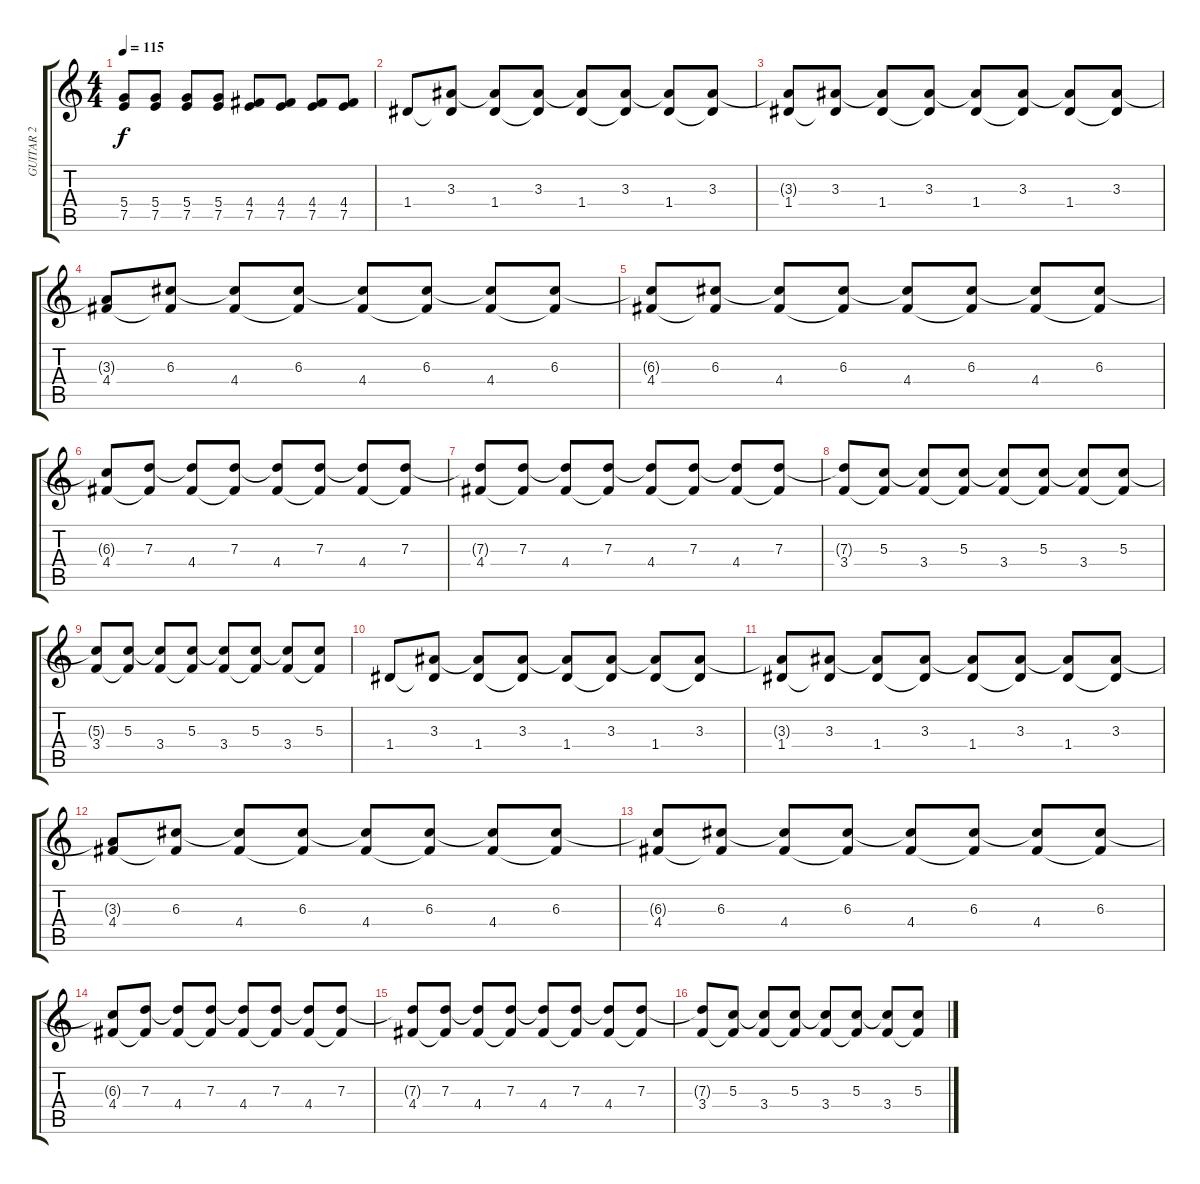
\track ("GUITAR 2" "GUITAR 2") {instrument distortionguitar}
\staff {score tabs}
\tuning (E4 B3 G3 D3 A2 E2) {hide}
\ts (4 4)
\tempo 115
\clef g2
\ks c
(5.4 7.5).8{dy f} (5.4 7.5).8 (5.4 7.5).8 (5.4 7.5).8 (4.4 7.5).8 (4.4 7.5).8 (4.4 7.5).8 (4.4 7.5).8 |
1.4.8 (3.3 1.4{t}).8 (3.3{t} 1.4).8 (3.3 1.4{t}).8 (3.3{t} 1.4).8 (3.3 1.4{t}).8 (3.3{t} 1.4).8 (3.3 1.4{t}).8 |
(3.3{t} 1.4).8 (3.3 1.4{t}).8 (3.3{t} 1.4).8 (3.3 1.4{t}).8 (3.3{t} 1.4).8 (3.3 1.4{t}).8 (3.3{t} 1.4).8 (3.3 1.4{t}).8 |
(3.3{t} 4.4).8 (6.3 4.4{t}).8 (6.3{t} 4.4).8 (6.3 4.4{t}).8 (6.3{t} 4.4).8 (6.3 4.4{t}).8 (6.3{t} 4.4).8 (6.3 4.4{t}).8 |
(6.3{t} 4.4).8 (6.3 4.4{t}).8 (6.3{t} 4.4).8 (6.3 4.4{t}).8 (6.3{t} 4.4).8 (6.3 4.4{t}).8 (6.3{t} 4.4).8 (6.3 4.4{t}).8 |
(6.3{t} 4.4).8 (7.3 4.4{t}).8 (7.3{t} 4.4).8 (7.3 4.4{t}).8 (7.3{t} 4.4).8 (7.3 4.4{t}).8 (7.3{t} 4.4).8 (7.3 4.4{t}).8 |
(7.3{t} 4.4).8 (7.3 4.4{t}).8 (7.3{t} 4.4).8 (7.3 4.4{t}).8 (7.3{t} 4.4).8 (7.3 4.4{t}).8 (7.3{t} 4.4).8 (7.3 4.4{t}).8 |
(7.3{t} 3.4).8 (5.3 3.4{t}).8 (5.3{t} 3.4).8 (5.3 3.4{t}).8 (5.3{t} 3.4).8 (5.3 3.4{t}).8 (5.3{t} 3.4).8 (5.3 3.4{t}).8 |
(5.3{t} 3.4).8 (5.3 3.4{t}).8 (5.3{t} 3.4).8 (5.3 3.4{t}).8 (5.3{t} 3.4).8 (5.3 3.4{t}).8 (5.3{t} 3.4).8 (5.3 3.4{t}).8 |
1.4.8 (3.3 1.4{t}).8 (3.3{t} 1.4).8 (3.3 1.4{t}).8 (3.3{t} 1.4).8 (3.3 1.4{t}).8 (3.3{t} 1.4).8 (3.3 1.4{t}).8 |
(3.3{t} 1.4).8 (3.3 1.4{t}).8 (3.3{t} 1.4).8 (3.3 1.4{t}).8 (3.3{t} 1.4).8 (3.3 1.4{t}).8 (3.3{t} 1.4).8 (3.3 1.4{t}).8 |
(3.3{t} 4.4).8 (6.3 4.4{t}).8 (6.3{t} 4.4).8 (6.3 4.4{t}).8 (6.3{t} 4.4).8 (6.3 4.4{t}).8 (6.3{t} 4.4).8 (6.3 4.4{t}).8 |
(6.3{t} 4.4).8 (6.3 4.4{t}).8 (6.3{t} 4.4).8 (6.3 4.4{t}).8 (6.3{t} 4.4).8 (6.3 4.4{t}).8 (6.3{t} 4.4).8 (6.3 4.4{t}).8 |
(6.3{t} 4.4).8 (7.3 4.4{t}).8 (7.3{t} 4.4).8 (7.3 4.4{t}).8 (7.3{t} 4.4).8 (7.3 4.4{t}).8 (7.3{t} 4.4).8 (7.3 4.4{t}).8 |
(7.3{t} 4.4).8 (7.3 4.4{t}).8 (7.3{t} 4.4).8 (7.3 4.4{t}).8 (7.3{t} 4.4).8 (7.3 4.4{t}).8 (7.3{t} 4.4).8 (7.3 4.4{t}).8 |
(7.3{t} 3.4).8 (5.3 3.4{t}).8 (5.3{t} 3.4).8 (5.3 3.4{t}).8 (5.3{t} 3.4).8 (5.3 3.4{t}).8 (5.3{t} 3.4).8 (5.3 3.4{t}).8
